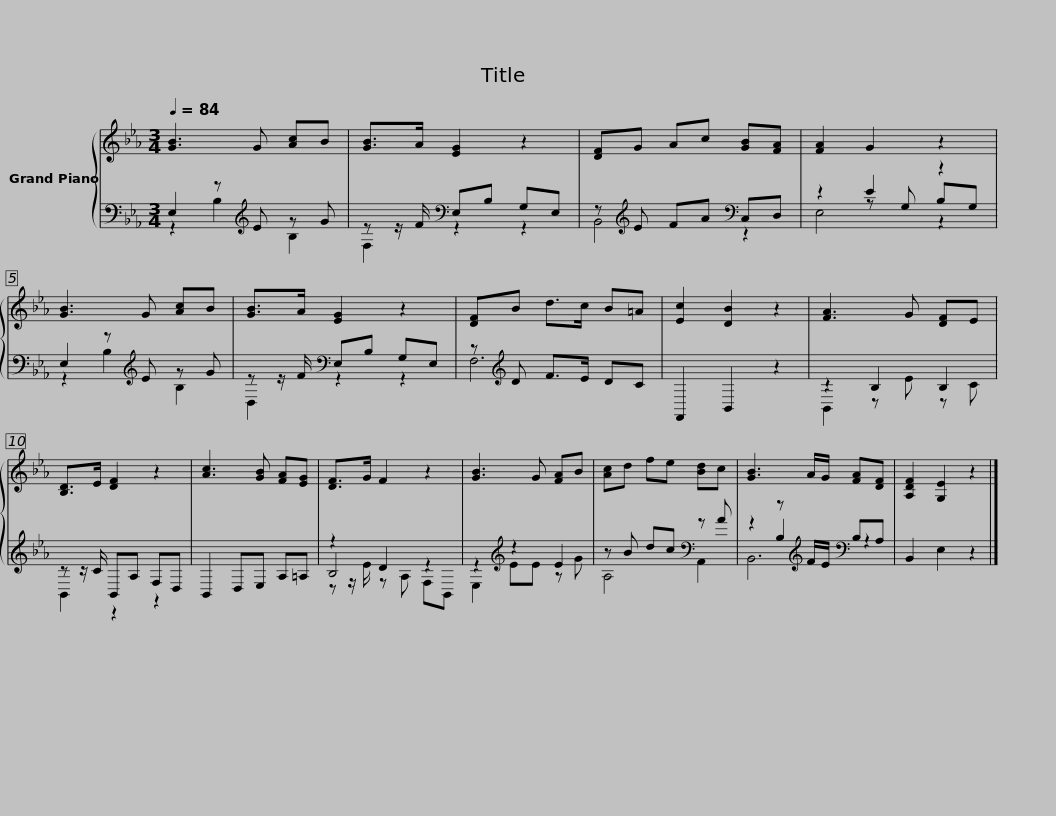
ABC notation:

X:1
%%score { 1 | ( 2 3 4 ) }
L:1/8
Q:1/4=84
M:3/4
I:linebreak $
K:Eb
V:1 treble
V:2 bass
V:3 bass
V:4 bass
V:1
 [GB]3 G [Ac]B | [GB]>A [EG]2 z2 | [DF]G Ac [GB][FA] | [FA]2 G2 z2 | [GB]3 G [Ac]B |$ %5
 [GB]>A [EG]2 z2 | [DF]B d>c B=A | [Ec]2 [DB]2 z2 | [FA]3 G [DF]E | [B,D]>E [DF]2 z2 | %10
 [Ac]3 [GB] [FA][EG] |$ [DF]>G F2 z2 | [GB]3 G [FA]B | [Ac]d fe [Bd]c | [GB]3 A/G/ [FA][DF] | %15
 [A,DF]2 [G,E]2 z2 |] %16
V:2
 E,2 z[K:treble] E z G | z z/ F/[K:bass] E,B, G,E, | z[K:treble] E FA[K:bass] C,D, | z2 E2 z2 | E,2 z[K:treble] E z G |$ %5
 z z/ F/[K:bass] E,B, G,E, | z[K:treble] D F>E DC | F,,2 B,,2 z2 | z2 B,2 B,2 | z z/ C/ B,,A, F,D, | %10
 B,,2 D,E, A,=A, |$ z2 D2 z2 | z2[K:treble] z2 E2 | z B dc[K:bass] z A | z2 z[K:treble] F/E/[K:bass] B,A, | %15
 B,,2 E,2 z2 |] %16
V:3
 z2 B,2[K:treble] B,2 | F,2[K:bass] z2 z2 | B,,4[K:treble][K:bass] z2 | z2 z G, B,G, | z2 B,2[K:treble] B,2 |$ %5
 D,2[K:bass] z2 z2 | F,6[K:treble] | x6 | B,,2 z E z C | B,,2 z2 z2 | %10
 x6 |$ B,4 z2 | E,2[K:treble] EE z G | A,4[K:bass] A,,2 | z2 B,2[K:treble][K:bass] z2 | %15
 x6 |] %16
V:4
 x3[K:treble] x3 | x2[K:bass] x4 | x[K:treble] x3[K:bass] x2 | E,4 z2 | x3[K:treble] x3 |$ %5
 x2[K:bass] x4 | x[K:treble] x5 | x6 | x6 | x6 | %10
 x6 |$ z z/ E/ z A, F,B,, | x2[K:treble] x4 | x4[K:bass] x2 | B,,6[K:treble][K:bass] | %15
 x6 |] %16
